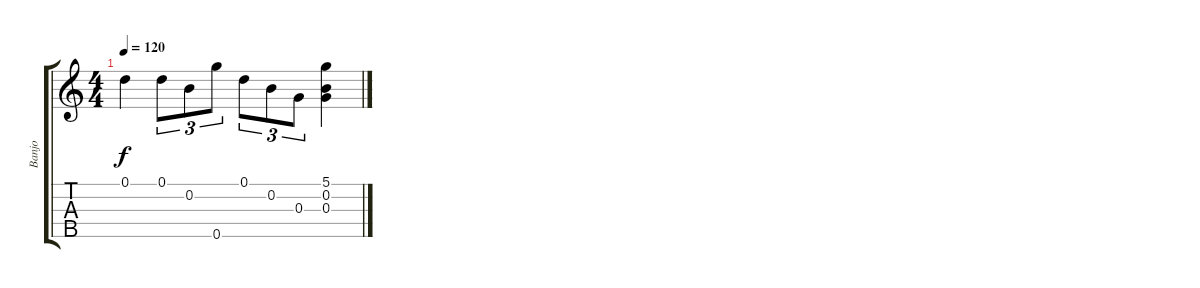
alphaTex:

\track ("Banjo" "Banjo") {instrument acousticguitarsteel}
\staff {score tabs}
\tuning (D4 B3 G3 D3 G4) {hide}
\ts (4 4)
\tempo 120
\clef g2
\ks c
0.1.4{dy f} 0.1.8{tu (3 2)} 0.2.8{tu (3 2)} 0.5.8{tu (3 2)} 0.1.8{tu (3 2)} 0.2.8{tu (3 2)} 0.3.8{tu (3 2)} (5.1 0.2 0.3).4
